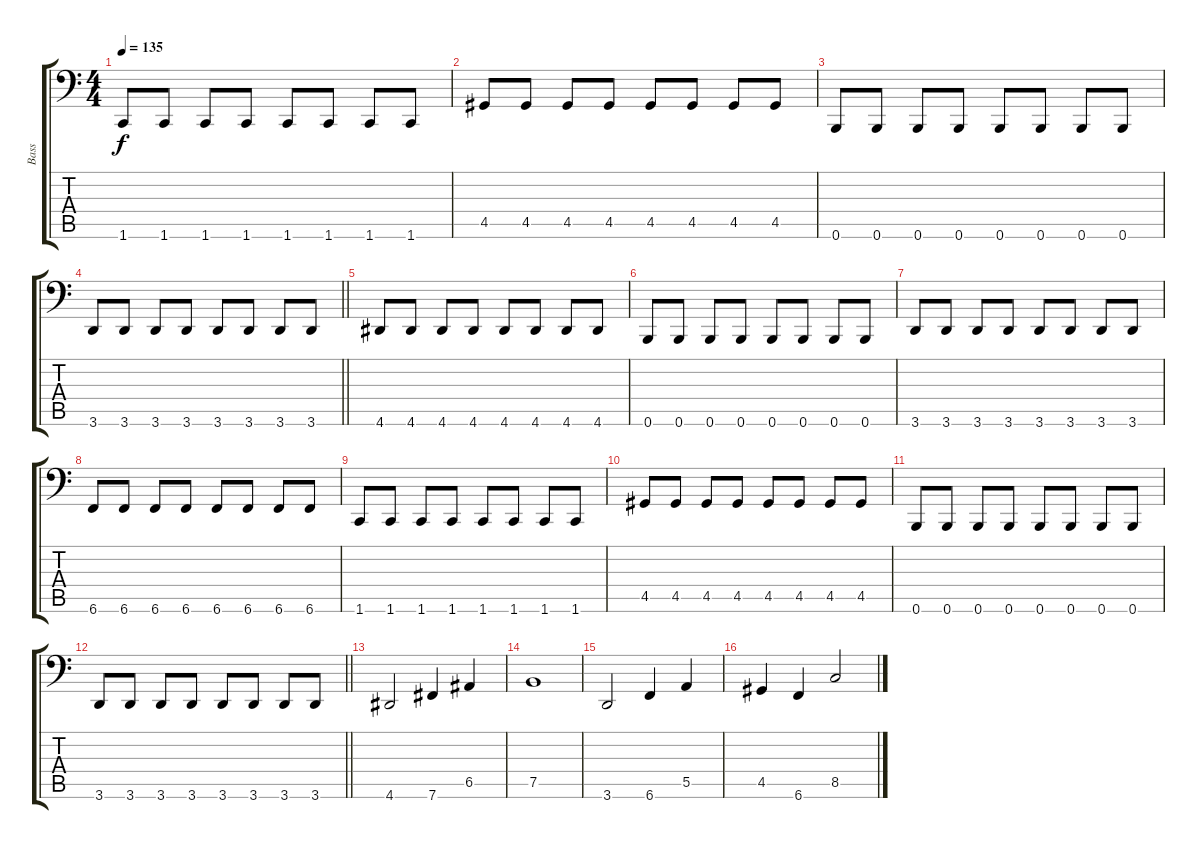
\track ("Bass" "Bass") {instrument electricbassfinger}
\staff {score tabs}
\tuning (C3 G2 D2 A1 E1 B0) {hide}
\ts (4 4)
\tempo 135
\clef f4
\ks c
1.6.8{dy f} 1.6.8 1.6.8 1.6.8 1.6.8 1.6.8 1.6.8 1.6.8 |
4.5.8 4.5.8 4.5.8 4.5.8 4.5.8 4.5.8 4.5.8 4.5.8 |
0.6.8 0.6.8 0.6.8 0.6.8 0.6.8 0.6.8 0.6.8 0.6.8 |
\barLineRight lightlight
3.6.8 3.6.8 3.6.8 3.6.8 3.6.8 3.6.8 3.6.8 3.6.8 |
4.6.8 4.6.8 4.6.8 4.6.8 4.6.8 4.6.8 4.6.8 4.6.8 |
0.6.8 0.6.8 0.6.8 0.6.8 0.6.8 0.6.8 0.6.8 0.6.8 |
3.6.8 3.6.8 3.6.8 3.6.8 3.6.8 3.6.8 3.6.8 3.6.8 |
6.6.8 6.6.8 6.6.8 6.6.8 6.6.8 6.6.8 6.6.8 6.6.8 |
1.6.8 1.6.8 1.6.8 1.6.8 1.6.8 1.6.8 1.6.8 1.6.8 |
4.5.8 4.5.8 4.5.8 4.5.8 4.5.8 4.5.8 4.5.8 4.5.8 |
0.6.8 0.6.8 0.6.8 0.6.8 0.6.8 0.6.8 0.6.8 0.6.8 |
\barLineRight lightlight
3.6.8 3.6.8 3.6.8 3.6.8 3.6.8 3.6.8 3.6.8 3.6.8 |
4.6.2 7.6.4 6.5.4 |
7.5.1 |
3.6.2 6.6.4 5.5.4 |
4.5.4 6.6.4 8.5.2
